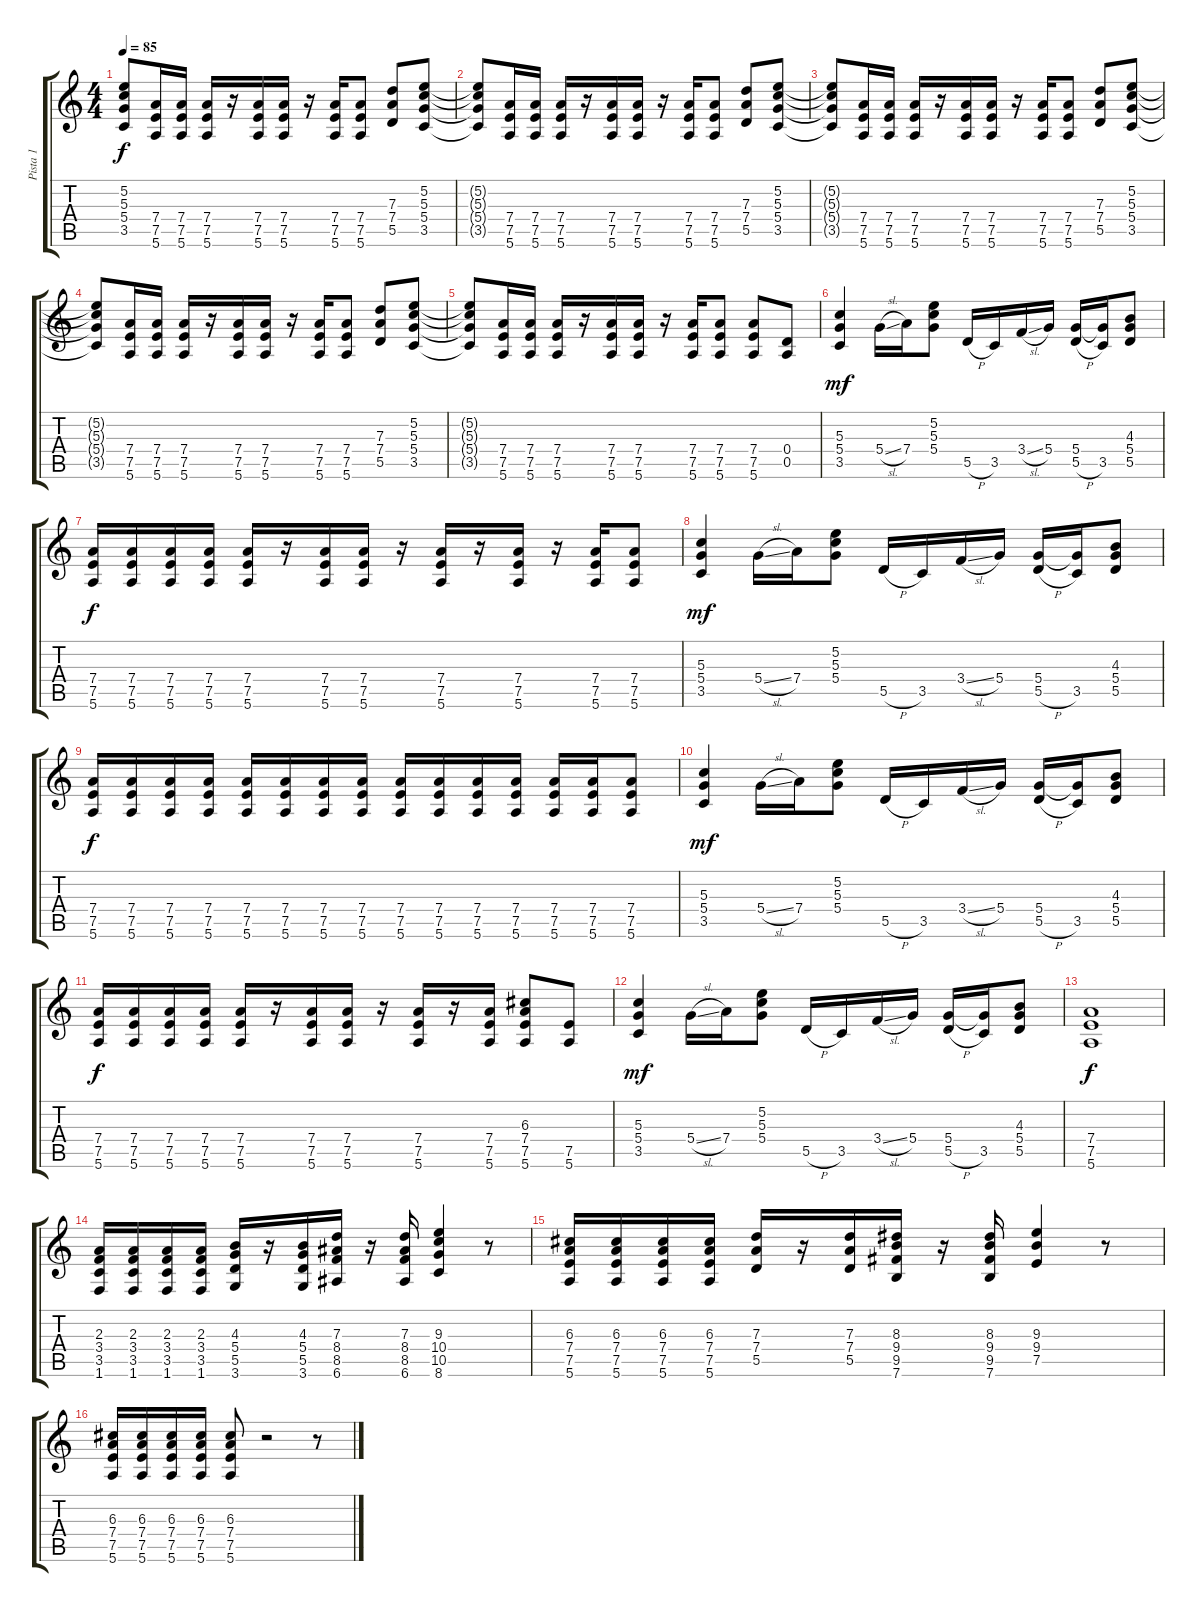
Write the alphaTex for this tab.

\track ("Pista 1" "Pista 1") {instrument electricguitarclean}
\staff {score tabs}
\tuning (E4 B3 G3 D3 A2 E2) {hide}
\ts (4 4)
\tempo 85
\clef g2
\ks c
(5.2{t} 5.3{t} 5.4{t} 3.5{t}).8{dy f} (7.4 7.5 5.6).16 (7.4 7.5 5.6).16 (7.4 7.5 5.6).16 r.16 (7.4 7.5 5.6).16 (7.4 7.5 5.6).16 r.16 (7.4 7.5 5.6).16 (7.4 7.5 5.6).8 (7.3 7.4 5.5).8 (5.2 5.3 5.4 3.5).8 |
(5.2{t} 5.3{t} 5.4{t} 3.5{t}).8 (7.4 7.5 5.6).16 (7.4 7.5 5.6).16 (7.4 7.5 5.6).16 r.16 (7.4 7.5 5.6).16 (7.4 7.5 5.6).16 r.16 (7.4 7.5 5.6).16 (7.4 7.5 5.6).8 (7.3 7.4 5.5).8 (5.2 5.3 5.4 3.5).8 |
(5.2{t} 5.3{t} 5.4{t} 3.5{t}).8 (7.4 7.5 5.6).16 (7.4 7.5 5.6).16 (7.4 7.5 5.6).16 r.16 (7.4 7.5 5.6).16 (7.4 7.5 5.6).16 r.16 (7.4 7.5 5.6).16 (7.4 7.5 5.6).8 (7.3 7.4 5.5).8 (5.2 5.3 5.4 3.5).8 |
(5.2{t} 5.3{t} 5.4{t} 3.5{t}).8 (7.4 7.5 5.6).16 (7.4 7.5 5.6).16 (7.4 7.5 5.6).16 r.16 (7.4 7.5 5.6).16 (7.4 7.5 5.6).16 r.16 (7.4 7.5 5.6).16 (7.4 7.5 5.6).8 (7.3 7.4 5.5).8 (5.2 5.3 5.4 3.5).8 |
(5.2{t} 5.3{t} 5.4{t} 3.5{t}).8 (7.4 7.5 5.6).16 (7.4 7.5 5.6).16 (7.4 7.5 5.6).16 r.16 (7.4 7.5 5.6).16 (7.4 7.5 5.6).16 r.16 (7.4 7.5 5.6).16 (7.4 7.5 5.6).8 (7.4 7.5 5.6).8 (0.4 0.5).8 |
(5.3 5.4 3.5).4{dy mf} 5.4{sl}.16 7.4.16 (5.2 5.3 5.4).8 5.5{h}.16 3.5.16 3.4{sl}.16 5.4.16 (5.4 5.5{h}).16 (5.4{t} 3.5).16 (4.3 5.4 5.5).8 |
(7.4 7.5 5.6).16{dy f} (7.4 7.5 5.6).16 (7.4 7.5 5.6).16 (7.4 7.5 5.6).16 (7.4 7.5 5.6).16 r.16 (7.4 7.5 5.6).16 (7.4 7.5 5.6).16 r.16 (7.4 7.5 5.6).16 r.16 (7.4 7.5 5.6).16 r.16 (7.4 7.5 5.6).16 (7.4 7.5 5.6).8 |
(5.3 5.4 3.5).4{dy mf} 5.4{sl}.16 7.4.16 (5.2 5.3 5.4).8 5.5{h}.16 3.5.16 3.4{sl}.16 5.4.16 (5.4 5.5{h}).16 (5.4{t} 3.5).16 (4.3 5.4 5.5).8 |
(7.4 7.5 5.6).16{dy f} (7.4 7.5 5.6).16 (7.4 7.5 5.6).16 (7.4 7.5 5.6).16 (7.4 7.5 5.6).16 (7.4 7.5 5.6).16 (7.4 7.5 5.6).16 (7.4 7.5 5.6).16 (7.4 7.5 5.6).16 (7.4 7.5 5.6).16 (7.4 7.5 5.6).16 (7.4 7.5 5.6).16 (7.4 7.5 5.6).16 (7.4 7.5 5.6).16 (7.4 7.5 5.6).8 |
(5.3 5.4 3.5).4{dy mf} 5.4{sl}.16 7.4.16 (5.2 5.3 5.4).8 5.5{h}.16 3.5.16 3.4{sl}.16 5.4.16 (5.4 5.5{h}).16 (5.4{t} 3.5).16 (4.3 5.4 5.5).8 |
(7.4 7.5 5.6).16{dy f} (7.4 7.5 5.6).16 (7.4 7.5 5.6).16 (7.4 7.5 5.6).16 (7.4 7.5 5.6).16 r.16 (7.4 7.5 5.6).16 (7.4 7.5 5.6).16 r.16 (7.4 7.5 5.6).16 r.16 (7.4 7.5 5.6).16 (6.3 7.4 7.5 5.6).8 (7.5 5.6).8 |
(5.3 5.4 3.5).4{dy mf} 5.4{sl}.16 7.4.16 (5.2 5.3 5.4).8 5.5{h}.16 3.5.16 3.4{sl}.16 5.4.16 (5.4 5.5{h}).16 (5.4{t} 3.5).16 (4.3 5.4 5.5).8 |
(7.4 7.5 5.6).1{dy f} |
(2.3 3.4 3.5 1.6).16 (2.3 3.4 3.5 1.6).16 (2.3 3.4 3.5 1.6).16 (2.3 3.4 3.5 1.6).16 (4.3 5.4 5.5 3.6).16 r.16 (4.3 5.4 5.5 3.6).16 (7.3 8.4 8.5 6.6).16 r.16 (7.3 8.4 8.5 6.6).16 (9.3 10.4 10.5 8.6).4 r.8 |
(6.3 7.4 7.5 5.6).16 (6.3 7.4 7.5 5.6).16 (6.3 7.4 7.5 5.6).16 (6.3 7.4 7.5 5.6).16 (7.3 7.4 5.5).16 r.16 (7.3 7.4 5.5).16 (8.3 9.4 9.5 7.6).16 r.16 (8.3 9.4 9.5 7.6).16 (9.3 9.4 7.5).4 r.8 |
(6.3 7.4 7.5 5.6).16 (6.3 7.4 7.5 5.6).16 (6.3 7.4 7.5 5.6).16 (6.3 7.4 7.5 5.6).16 (6.3 7.4 7.5 5.6).8 r.2 r.8
